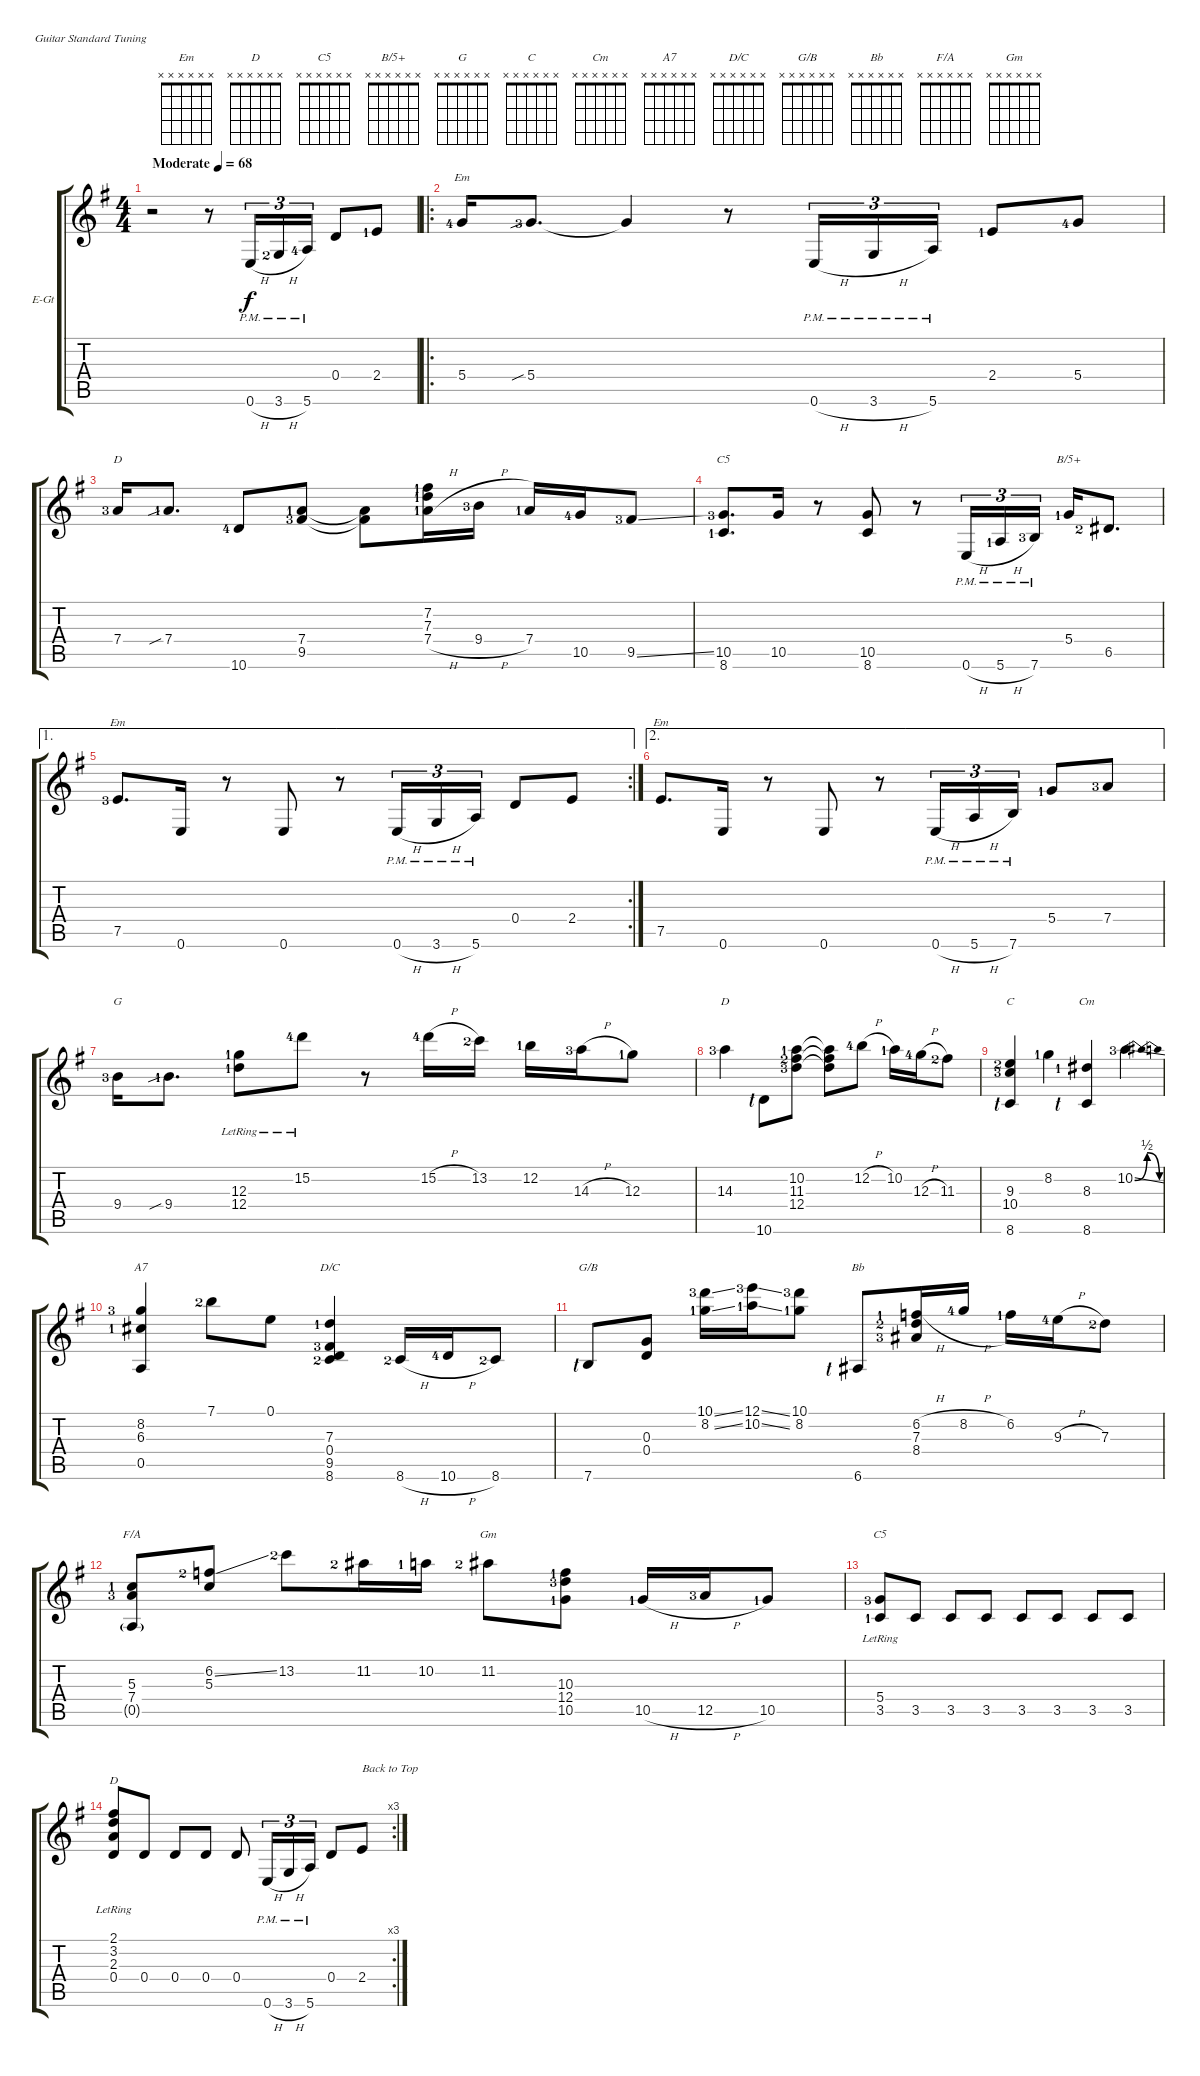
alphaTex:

\bracketExtendMode groupsimilarinstruments
\firstSystemTrackNameOrientation horizontal
\otherSystemsTrackNameOrientation horizontal
\track ("Track 1" "E-Gt") {instrument overdrivenguitar}
\staff {score tabs}
\tuning (E4 B3 G3 D3 A2 E2)
\chord ("Em" x x x x x x)
\chord ("D" x x x x x x)
\chord ("C5" x x x x x x)
\chord ("B/5+" x x x x x x)
\chord ("G" x x x x x x)
\chord ("C" x x x x x x)
\chord ("Cm" x x x x x x)
\chord ("A7" x x x x x x)
\chord ("D/C" x x x x x x)
\chord ("G/B" x x x x x x)
\chord ("Bb" x x x x x x)
\chord ("F/A" x x x x x x)
\chord ("Gm" x x x x x x)
\ts (4 4)
\beaming (8 2 2 2 2)
\tempo (68 "Moderate")
\clef g2
\ks eminor
r.2{dy f instrument overdrivenguitar} r.8 0.6{h pm}.16{tu (3 2)} 3.6{h pm lf 3}.16{tu (3 2)} 5.6{pm lf 5}.16{tu (3 2)} 0.4.8 2.4{lf 2}.8 |
\ro
5.4{lf 5}.16{ch "Em"} 5.4{sib lf 4}.8{d} 5.4{t}.4 r.8 0.6{h pm}.16{tu (3 2)} 3.6{h pm}.16{tu (3 2)} 5.6{pm}.16{tu (3 2)} 2.4{lf 2}.8 5.4{lf 5}.8 |
7.4{lf 4}.16{ch "D"} 7.4{sib lf 2}.8{d} 10.6{lf 5}.8 (7.4{lf 2} 9.5{lf 4}).8 (7.4{t} 9.5{t}).8 (7.2{lf 2} 7.3{lf 2} 7.4{h lf 2}).16 9.4{h lf 4}.16 7.4{lf 2}.16 10.5{lf 5}.16 9.5{ss lf 4}.8 |
(10.5{lf 4} 8.6{lf 2}).8{d ch "C5"} 10.5.16 r.8 (10.5 8.6).8 r.8 0.6{h pm}.16{tu (3 2)} 5.6{h pm lf 2}.16{tu (3 2)} 7.6{pm lf 4}.16{tu (3 2)} 5.4{lf 2}.16{ch "B/5+"} 6.5{lf 3}.8{d} |
\ae 1
\rc 2
7.5{lf 4}.8{d ch "Em"} 0.6.16 r.8 0.6.8 r.8 0.6{h pm}.16{tu (3 2)} 3.6{h pm}.16{tu (3 2)} 5.6{pm}.16{tu (3 2)} 0.4.8 2.4.8 |
\ae 2
7.5.8{d ch "Em"} 0.6.16 r.8 0.6.8 r.8 0.6{h pm}.16{tu (3 2)} 5.6{h pm}.16{tu (3 2)} 7.6{pm}.16{tu (3 2)} 5.4{lf 2}.8 7.4{lf 4}.8 |
9.4{lf 4}.16{ch "G"} 9.4{sib lf 2}.8{d} (12.3{lr lf 2} 12.4{lr lf 2}).8 15.2{lr lf 5}.8 r.8 15.2{h lf 5}.16 13.2{lf 3}.16 12.2{lf 2}.16 14.3{h lf 4}.16 12.3{lf 2}.8 |
14.3{lf 4}.4{ch "D"} 10.6{lf 1}.8 (10.2{lf 2} 11.3{lf 3} 12.4{lf 4}).8 (10.2{t} 11.3{t} 12.4{t}).8 12.2{h lf 5}.8 10.2{lf 2}.16 12.3{h lf 5}.16 11.3{lf 3}.8 |
(9.3{lf 3} 10.4{lf 4} 8.6{lf 1}).4{ch "C"} 8.2{lf 2}.4 (8.3{lf 2} 8.6{lf 1}).4{ch "Cm"} 10.2{be (bendrelease 0 0 30 2 30 2 60 0) ss lf 4}.4 |
(8.2{lf 4} 6.3{lf 2} 0.5).4{ch "A7"} 7.1{lf 3}.8 0.1.8 (7.3{lf 2} 0.4 9.5{lf 4} 8.6{lf 3}).4{ch "D/C"} 8.6{h lf 3}.16 10.6{h lf 5}.16 8.6{lf 3}.8 |
7.6{lf 1}.8{ch "G/B"} (0.3 0.4).8 (10.1{ss lf 4} 8.2{ss lf 2}).16 (12.1{ss lf 4} 10.2{ss lf 2}).16 (10.1{lf 4} 8.2{lf 2}).8 6.6{lf 1}.8{ch "Bb"} (6.2{h lf 2} 7.3{lf 3} 8.4{lf 4}).16 8.2{h lf 5}.16 6.2{lf 2}.16 9.3{h lf 5}.16 7.3{lf 3}.8 |
(5.3{lf 2} 7.4{lf 4} 0.5{g}).8{ch "F/A"} (6.2{ss lf 3} 5.3).8 13.2{lf 3}.8 11.2{lf 3}.16 10.2{lf 2}.16 11.2{lf 3}.8{ch "Gm"} (10.3{lf 2} 12.4{lf 4} 10.5{lf 2}).8 10.5{h lf 2}.16 12.5{h lf 4}.16 10.5{lf 2}.8 |
(5.4{lr lf 4} 3.5{lf 2}).8{ch "C5"} 3.5.8 3.5.8 3.5.8 3.5.8 3.5.8 3.5.8 3.5.8 |
\rc 3
(2.1 3.2 2.3 0.4{lr}).8{ch "D"} 0.4.8 0.4.8 0.4.8 0.4.8 0.6{h pm}.16{tu (3 2)} 3.6{h pm}.16{tu (3 2)} 5.6{pm}.16{tu (3 2)} 0.4.8 2.4.8{txt "Back to Top"}
